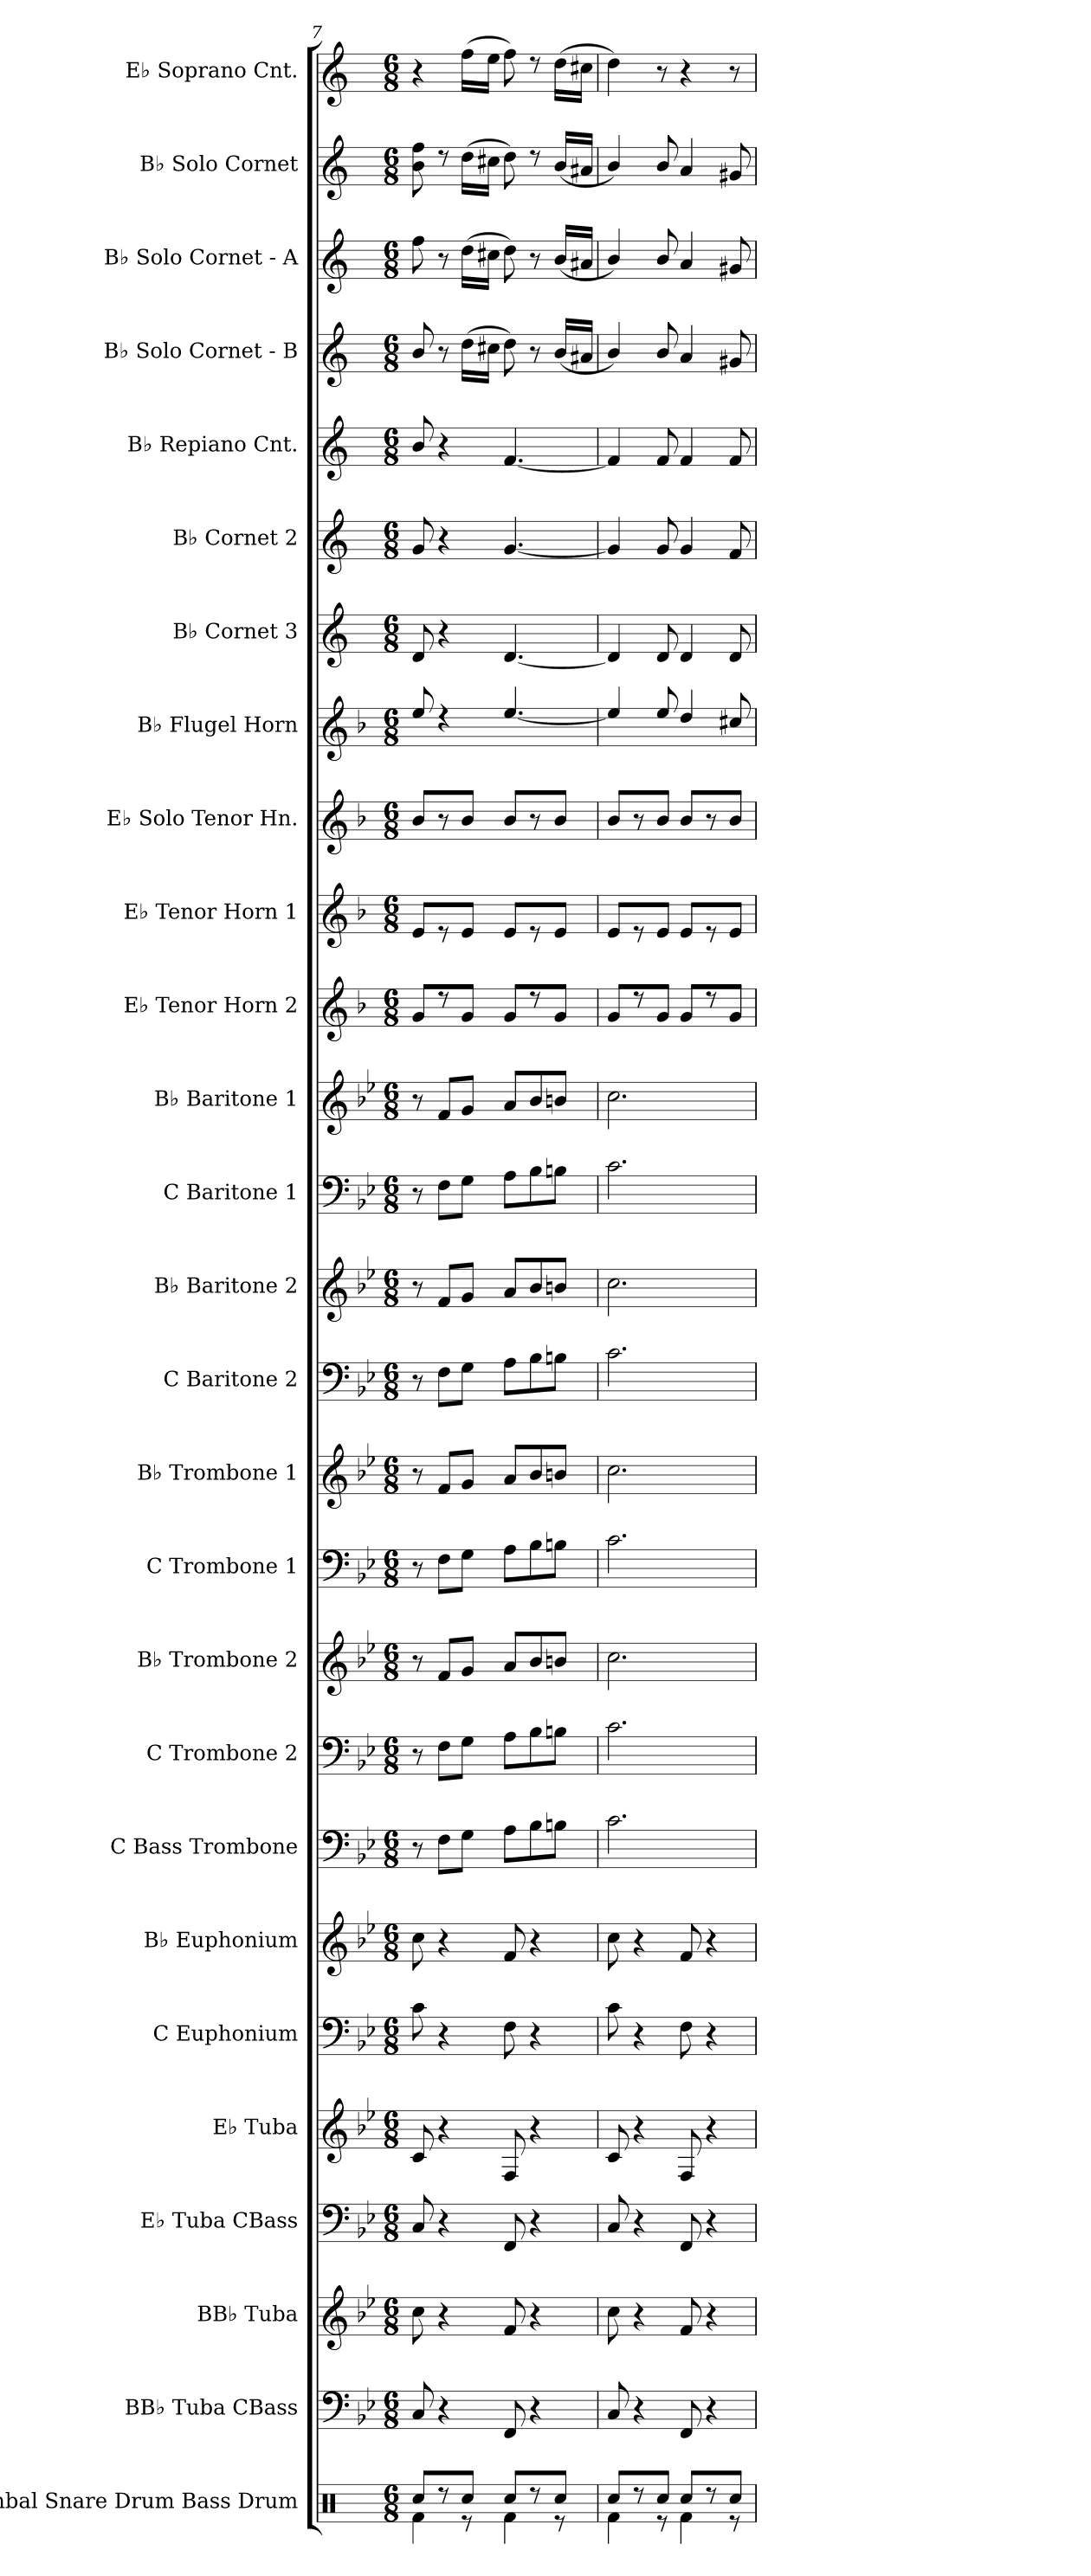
**kern	**kern	**kern	**kern	**kern	**kern	**kern	**kern	**kern	**kern	**kern	**kern	**kern	**kern	**kern	**kern	**kern	**kern	**kern	**kern	**kern	**kern	**kern	**kern	**kern	**kern	**kern
*part27	*part26	*part25	*part24	*part23	*part22	*part21	*part20	*part19	*part18	*part17	*part16	*part15	*part14	*part13	*part12	*part11	*part10	*part9	*part8	*part7	*part6	*part5	*part4	*part3	*part2	*part1
*staff27	*staff26	*staff25	*staff24	*staff23	*staff22	*staff21	*staff20	*staff19	*staff18	*staff17	*staff16	*staff15	*staff14	*staff13	*staff12	*staff11	*staff10	*staff9	*staff8	*staff7	*staff6	*staff5	*staff4	*staff3	*staff2	*staff1
*I"Cymbal Snare Drum Bass Drum	*I"BB♭ Tuba CBass	*I"BB♭ Tuba	*I"E♭ Tuba CBass	*I"E♭ Tuba	*I"C Euphonium	*I"B♭ Euphonium	*I"C Bass Trombone	*I"C Trombone 2	*I"B♭ Trombone 2	*I"C Trombone 1	*I"B♭ Trombone 1	*I"C Baritone 2	*I"B♭ Baritone 2	*I"C Baritone 1	*I"B♭ Baritone 1	*I"E♭ Tenor Horn 2	*I"E♭ Tenor Horn 1	*I"E♭ Solo Tenor Hn.	*I"B♭ Flugel Horn	*I"B♭ Cornet 3	*I"B♭ Cornet 2	*I"B♭ Repiano Cnt.	*I"B♭ Solo Cornet - B	*I"B♭ Solo Cornet - A	*I"B♭ Solo Cornet	*I"E♭ Soprano Cnt.
*I'Cym. S.D. B.D.	*	*I'BB♭ Tba.	*	*I'E♭ Tba.	*I'C Euph.	*I'B♭ Euph.	*I'C Bs. Tbn.	*I'C Tbn. 2	*I'B♭ Tbn. 2	*I'C Tbn. 1	*I'B♭ Tbn. 1	*I'C Bar. 2	*I'B♭ Bar. 2	*I'C Bar. 1	*I'B♭ Bar. 1	*I'E♭ Hn. 2	*I'E♭ Hn. 1	*I'E♭ Solo Hn.	*I'B♭ Flg. Hn.	*I'B♭ Cnt. 3	*I'B♭ Cnt. 2	*I'B♭ Rep. Cnt.	*I'B♭ Solo Cnt. - B	*I'B♭ Solo Cnt. - A	*I'B♭ Solo Cnt.	*I'E♭ Sop. Cnt.
*clefX	*clefF4	*clefG2	*clefF4	*clefG2	*clefF4	*clefG2	*clefF4	*clefF4	*clefG2	*clefF4	*clefG2	*clefF4	*clefG2	*clefF4	*clefG2	*clefG2	*clefG2	*clefG2	*clefG2	*clefG2	*clefG2	*clefG2	*clefG2	*clefG2	*clefG2	*clefG2
*	*	*ITrd14c24	*	*ITrd7c12	*	*ITrd7c12	*	*	*ITrd7c12	*	*ITrd7c12	*	*ITrd7c12	*	*ITrd7c12	*ITrd4c7	*ITrd4c7	*ITrd4c7	*ITrd4c7	*ITrd1c2	*ITrd1c2	*ITrd1c2	*ITrd1c2	*ITrd1c2	*ITrd1c2	*ITrd1c2
*k[]	*k[b-e-]	*k[b-e-]	*k[b-e-]	*k[b-e-]	*k[b-e-]	*k[b-e-]	*k[b-e-]	*k[b-e-]	*k[b-e-]	*k[b-e-]	*k[b-e-]	*k[b-e-]	*k[b-e-]	*k[b-e-]	*k[b-e-]	*k[b-e-]	*k[b-e-]	*k[b-e-]	*k[b-e-]	*k[b-e-]	*k[b-e-]	*k[b-e-]	*k[b-e-]	*k[b-e-]	*k[b-e-]	*k[b-e-]
*M6/8	*M6/8	*M6/8	*M6/8	*M6/8	*M6/8	*M6/8	*M6/8	*M6/8	*M6/8	*M6/8	*M6/8	*M6/8	*M6/8	*M6/8	*M6/8	*M6/8	*M6/8	*M6/8	*M6/8	*M6/8	*M6/8	*M6/8	*M6/8	*M6/8	*M6/8	*M6/8
=7	=7	=7	=7	=7	=7	=7	=7	=7	=7	=7	=7	=7	=7	=7	=7	=7	=7	=7	=7	=7	=7	=7	=7	=7	=7	=7
*^	*	*	*	*	*	*	*	*	*	*	*	*	*	*	*	*	*	*	*	*	*	*	*	*	*	*
8Rcc/L	4Rf\	8C/	8C\	8C/	8C/	8c\	8c\	8r	8r	8r	8r	8r	8r	8r	8r	8r	8c/L	8A/L	8e-/L	8a/	8c/	8f/	8a/	8a/	8ee-\	8a\ 8ee-\	4r
8r	.	4r	4r	4r	4r	4r	4r	8F\L	8F\L	8F/L	8F\L	8F/L	8F\L	8F/L	8F\L	8F/L	8rdd	8r	8r	4rdd	4r	4r	4r	8r	8r	8rdd	.
8Rcc/J	8r	.	.	.	.	.	.	8G\J	8G\J	8G/J	8G\J	8G/J	8G\J	8G/J	8G\J	8G/J	8c/J	8A/J	8e-/J	.	.	.	.	(>16cc\LL	(>16cc\LL	(>16cc\LL	(>16ee-\LL
.	.	.	.	.	.	.	.	.	.	.	.	.	.	.	.	.	.	.	.	.	.	.	.	16bn\JJ	16bn\JJ	16bn\JJ	16dd\JJ
8Rcc/L	4Rf\	8FF/	8FF/	8FF/	8FF/	8F\	8F/	8A\L	8A\L	8A/L	8A\L	8A/L	8A\L	8A/L	8A\L	8A/L	8c/L	8A/L	8e-/L	[4.a/	[4.c/	[4.f/	[4.e-/	8cc\)	8cc\)	8cc\)	8ee-\)
8r	.	4r	4r	4r	4r	4r	4r	8B-\	8B-\	8B-/	8B-\	8B-/	8B-\	8B-/	8B-\	8B-/	8rdd	8r	8r	.	.	.	.	8r	8r	8rdd	8rdd
8Rcc/J	8r	.	.	.	.	.	.	8Bn\J	8Bn\J	8Bn/J	8Bn\J	8Bn/J	8Bn\J	8Bn/J	8Bn\J	8Bn/J	8c/J	8A/J	8e-/J	.	.	.	.	(<16a/LL	(<16a/LL	(<16a/LL	(>16cc\LL
.	.	.	.	.	.	.	.	.	.	.	.	.	.	.	.	.	.	.	.	.	.	.	.	16g#X/JJ	16g#X/JJ	16g#X/JJ	16bn\JJ
=8	=8	=8	=8	=8	=8	=8	=8	=8	=8	=8	=8	=8	=8	=8	=8	=8	=8	=8	=8	=8	=8	=8	=8	=8	=8	=8	=8
8Rcc/L	4Rf\	8C/	8C\	8C/	8C/	8c\	8c\	2.c\	2.c\	2.c\	2.c\	2.c\	2.c\	2.c\	2.c\	2.c\	8c/L	8A/L	8e-/L	4a/]	4c/]	4f/]	4e-/]	4a/)	4a/)	4a/)	4cc\)
8r	.	4r	4r	4r	4r	4r	4r	.	.	.	.	.	.	.	.	.	8rdd	8r	8r	.	.	.	.	.	.	.	.
8Rcc/J	8r	.	.	.	.	.	.	.	.	.	.	.	.	.	.	.	8c/J	8A/J	8e-/J	8a/	8c/	8f/	8e-/	8a/	8a/	8a/	8r
8Rcc/L	4Rf\	8FF/	8FF/	8FF/	8FF/	8F\	8F/	.	.	.	.	.	.	.	.	.	8c/L	8A/L	8e-/L	4g/	4c/	4f/	4e-/	4g/	4g/	4g/	4r
8r	.	4r	4r	4r	4r	4r	4r	.	.	.	.	.	.	.	.	.	8rdd	8r	8r	.	.	.	.	.	.	.	.
8Rcc/J	8r	.	.	.	.	.	.	.	.	.	.	.	.	.	.	.	8c/J	8A/J	8e-/J	8f#X/	8c/	8e-/	8e-/	8f#X/	8f#X/	8f#X/	8r
*v	*v	*	*	*	*	*	*	*	*	*	*	*	*	*	*	*	*	*	*	*	*	*	*	*	*	*	*
=	=	=	=	=	=	=	=	=	=	=	=	=	=	=	=	=	=	=	=	=	=	=	=	=	=	=
*-	*-	*-	*-	*-	*-	*-	*-	*-	*-	*-	*-	*-	*-	*-	*-	*-	*-	*-	*-	*-	*-	*-	*-	*-	*-	*-
